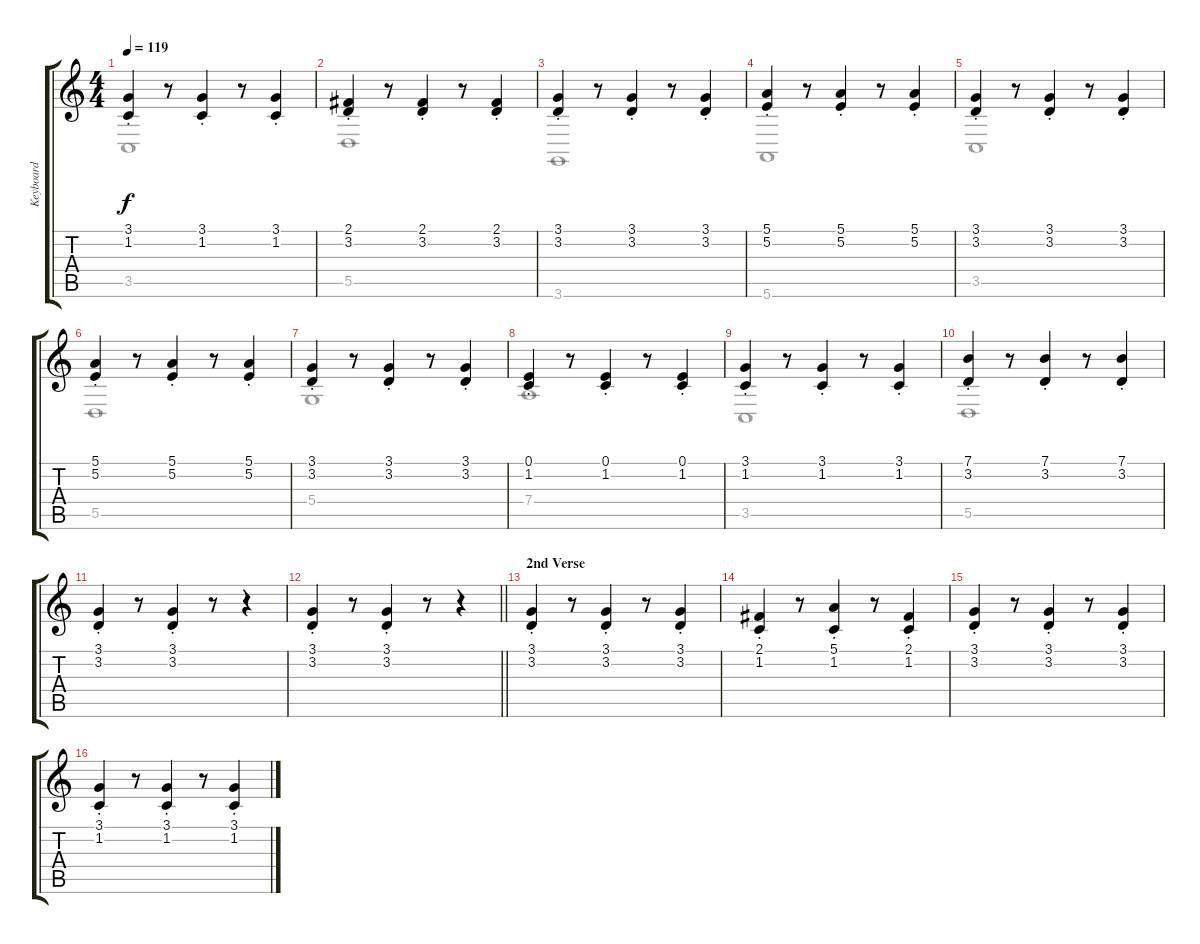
\track ("Keyboard" "Keyboard") {instrument electricpiano1}
\staff {score tabs}
\tuning (E4 B3 G3 D3 A2 E2) {hide}
\voice
\ts (4 4)
\tempo 119
\clef g2
\ks c
(3.1{st} 1.2{st}).4{dy f} r.8 (3.1{st} 1.2{st}).4 r.8 (3.1{st} 1.2{st}).4 |
(2.1{st} 3.2{st}).4 r.8 (2.1{st} 3.2{st}).4 r.8 (2.1{st} 3.2{st}).4 |
(3.1{st} 3.2{st}).4 r.8 (3.1{st} 3.2{st}).4 r.8 (3.1{st} 3.2{st}).4 |
(5.1{st} 5.2{st}).4 r.8 (5.1{st} 5.2{st}).4 r.8 (5.1{st} 5.2{st}).4 |
(3.1{st} 3.2{st}).4 r.8 (3.1{st} 3.2{st}).4 r.8 (3.1{st} 3.2{st}).4 |
(5.1{st} 5.2{st}).4 r.8 (5.1{st} 5.2{st}).4 r.8 (5.1{st} 5.2{st}).4 |
(3.1{st} 3.2{st}).4 r.8 (3.1{st} 3.2{st}).4 r.8 (3.1{st} 3.2{st}).4 |
(0.1{st} 1.2{st}).4 r.8 (0.1{st} 1.2{st}).4 r.8 (0.1{st} 1.2{st}).4 |
(3.1{st} 1.2{st}).4 r.8 (3.1{st} 1.2{st}).4 r.8 (3.1{st} 1.2{st}).4 |
(7.1{st} 3.2{st}).4 r.8 (7.1{st} 3.2{st}).4 r.8 (7.1{st} 3.2{st}).4 |
(3.1{st} 3.2{st}).4 r.8 (3.1{st} 3.2{st}).4 r.8 r.4 |
\barLineRight lightlight
(3.1{st} 3.2{st}).4 r.8 (3.1{st} 3.2{st}).4 r.8 r.4 |
\section ("" "2nd Verse")
(3.1{st} 3.2{st}).4 r.8 (3.1{st} 3.2{st}).4 r.8 (3.1{st} 3.2{st}).4 |
(2.1{st} 1.2{st}).4 r.8 (5.1{st} 1.2{st}).4 r.8 (2.1{st} 1.2{st}).4 |
(3.1{st} 3.2{st}).4 r.8 (3.1{st} 3.2{st}).4 r.8 (3.1{st} 3.2{st}).4 |
(3.1{st} 1.2{st}).4 r.8 (3.1{st} 1.2{st}).4 r.8 (3.1{st} 1.2{st}).4
\voice
\clef g2
\ottava regular
\simile none
\ks c
3.5.1{dy f} |
5.5.1 |
3.6.1 |
5.6.1 |
3.5.1 |
5.5.1 |
5.4.1 |
7.4.1 |
3.5.1 |
5.5.1 |
|
\barLineRight lightlight
|
|
|
|
